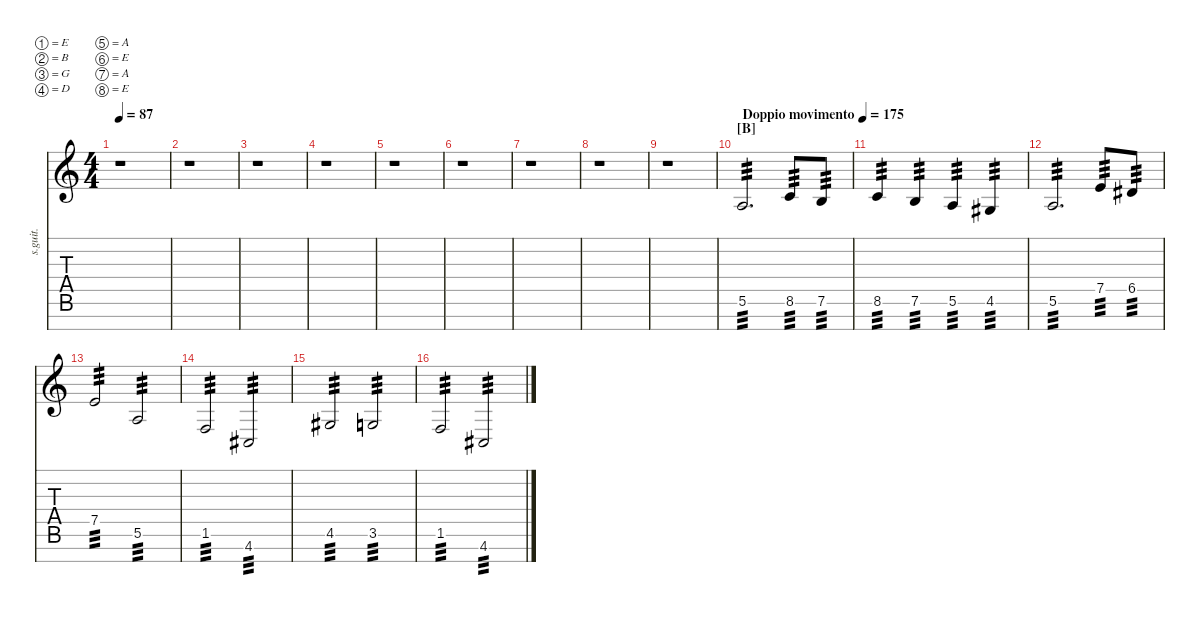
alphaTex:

\defaultSystemsLayout 4
\hideDynamics
\bracketExtendMode nobrackets
\track ("Rhythm Guitar Left" "s.guit.") {instrument distortionguitar}
\staff {score tabs}
\tuning (E4 B3 G3 D3 A2 E2 A1 E1)
\ts (4 4)
\tempo 87
\clef g2
\ks c
r.1{dy ff} |
r.1 |
r.1 |
r.1 |
r.1 |
r.1 |
r.1 |
r.1 |
r.1 |
\section ("B" "")
\tempo (175 "Doppio movimento")
5.6.2{d tp 3} 8.6.8{tp 3} 7.6.8{tp 3} |
8.6.4{tp 3} 7.6.4{tp 3} 5.6.4{tp 3} 4.6{acc #}.4{tp 3} |
5.6.2{d tp 3} 7.5.8{tp 3} 6.5{acc #}.8{tp 3} |
7.5.2{tp 3} 5.6.2{tp 3} |
1.6.2{tp 3} 4.7{acc #}.2{tp 3} |
4.6{acc #}.2{tp 3} 3.6.2{tp 3} |
1.6.2{tp 3} 4.7{acc #}.2{tp 3}
